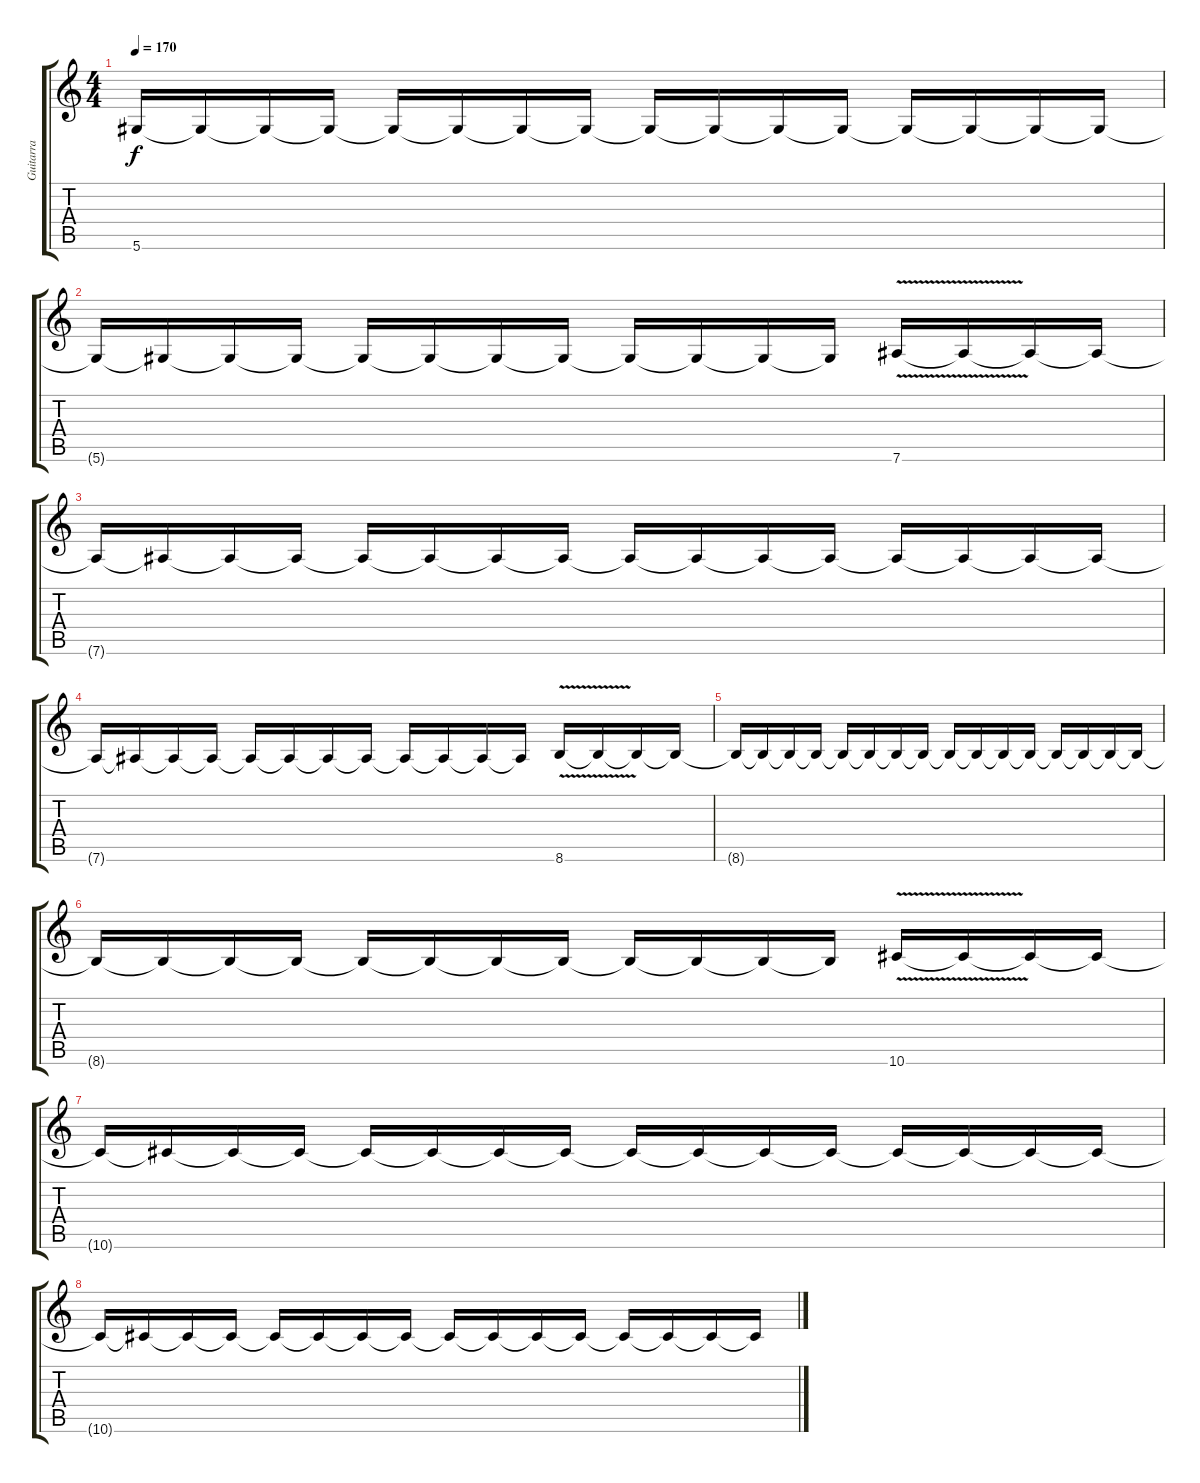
\track ("Guitarra" "Guitarra") {instrument electricguitarjazz}
\staff {score tabs}
\tuning (Eb4 Bb3 Gb3 Db3 Ab2 Eb2) {hide}
\ts (4 4)
\tempo 170
\clef g2
\ks c
5.6{t}.16{dy f} 5.6{t}.16 5.6{t}.16 5.6{t}.16 5.6{t}.16 5.6{t}.16 5.6{t}.16 5.6{t}.16 5.6{t}.16 5.6{t}.16 5.6{t}.16 5.6{t}.16 5.6{t}.16 5.6{t}.16 5.6{t}.16 5.6{t}.16 |
5.6{t}.16 5.6{t}.16 5.6{t}.16 5.6{t}.16 5.6{t}.16 5.6{t}.16 5.6{t}.16 5.6{t}.16 5.6{t}.16 5.6{t}.16 5.6{t}.16 5.6{t}.16 7.6{v}.16 7.6{t}.16 7.6{t}.16 7.6{t}.16 |
7.6{t}.16 7.6{t}.16 7.6{t}.16 7.6{t}.16 7.6{t}.16 7.6{t}.16 7.6{t}.16 7.6{t}.16 7.6{t}.16 7.6{t}.16 7.6{t}.16 7.6{t}.16 7.6{t}.16 7.6{t}.16 7.6{t}.16 7.6{t}.16 |
7.6{t}.16 7.6{t}.16 7.6{t}.16 7.6{t}.16 7.6{t}.16 7.6{t}.16 7.6{t}.16 7.6{t}.16 7.6{t}.16 7.6{t}.16 7.6{t}.16 7.6{t}.16 8.6{v}.16 8.6{t}.16 8.6{t}.16 8.6{t}.16 |
8.6{t}.16 8.6{t}.16 8.6{t}.16 8.6{t}.16 8.6{t}.16 8.6{t}.16 8.6{t}.16 8.6{t}.16 8.6{t}.16 8.6{t}.16 8.6{t}.16 8.6{t}.16 8.6{t}.16 8.6{t}.16 8.6{t}.16 8.6{t}.16 |
8.6{t}.16 8.6{t}.16 8.6{t}.16 8.6{t}.16 8.6{t}.16 8.6{t}.16 8.6{t}.16 8.6{t}.16 8.6{t}.16 8.6{t}.16 8.6{t}.16 8.6{t}.16 10.6{v}.16 10.6{t}.16 10.6{t}.16 10.6{t}.16 |
10.6{t}.16 10.6{t}.16 10.6{t}.16 10.6{t}.16 10.6{t}.16 10.6{t}.16 10.6{t}.16 10.6{t}.16 10.6{t}.16 10.6{t}.16 10.6{t}.16 10.6{t}.16 10.6{t}.16 10.6{t}.16 10.6{t}.16 10.6{t}.16 |
10.6{t}.16 10.6{t}.16 10.6{t}.16 10.6{t}.16 10.6{t}.16 10.6{t}.16 10.6{t}.16 10.6{t}.16 10.6{t}.16 10.6{t}.16 10.6{t}.16 10.6{t}.16 10.6{t}.16 10.6{t}.16 10.6{t}.16 10.6{t}.16
